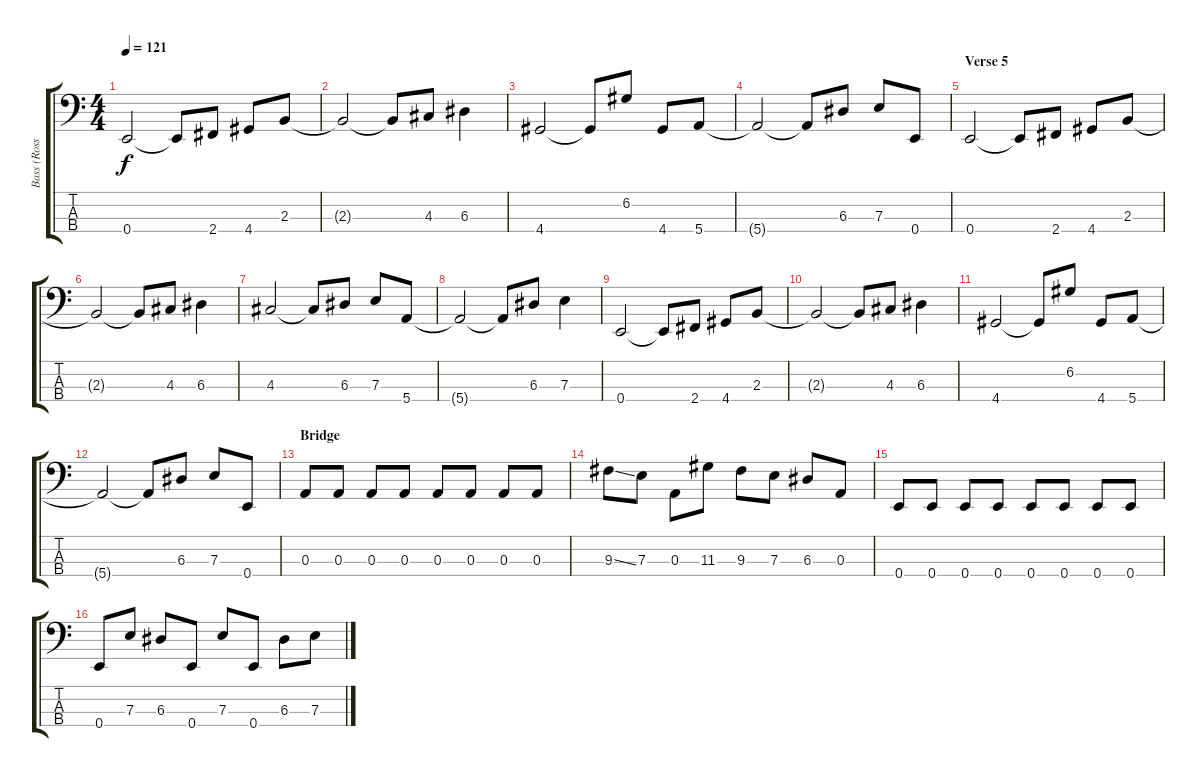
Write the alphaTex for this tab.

\track ("Bass (Ross Valory)" "Bass (Ross") {instrument electricbasspick}
\staff {score tabs}
\tuning (G2 D2 A1 E1) {hide}
\ts (4 4)
\tempo 121
\clef f4
\ks c
0.4.2{dy f} 0.4{t}.8 2.4.8 4.4.8 2.3.8 |
2.3{t}.2 2.3{t}.8 4.3.8 6.3.4 |
4.4.2 4.4{t}.8 6.2.8 4.4.8 5.4.8 |
5.4{t}.2 5.4{t}.8 6.3.8 7.3.8 0.4.8 |
\section ("" "Verse 5")
0.4.2 0.4{t}.8 2.4.8 4.4.8 2.3.8 |
2.3{t}.2 2.3{t}.8 4.3.8 6.3.4 |
4.3.2 4.3{t}.8 6.3.8 7.3.8 5.4.8 |
5.4{t}.2 5.4{t}.8 6.3.8 7.3.4 |
0.4.2 0.4{t}.8 2.4.8 4.4.8 2.3.8 |
2.3{t}.2 2.3{t}.8 4.3.8 6.3.4 |
4.4.2 4.4{t}.8 6.2.8 4.4.8 5.4.8 |
5.4{t}.2 5.4{t}.8 6.3.8 7.3.8 0.4.8 |
\section ("" "Bridge")
0.3.8 0.3.8 0.3.8 0.3.8 0.3.8 0.3.8 0.3.8 0.3.8 |
9.3{ss}.8 7.3.8 0.3.8 11.3.8 9.3.8 7.3.8 6.3.8 0.3.8 |
0.4.8 0.4.8 0.4.8 0.4.8 0.4.8 0.4.8 0.4.8 0.4.8 |
0.4.8 7.3.8 6.3.8 0.4.8 7.3.8 0.4.8 6.3.8 7.3.8
